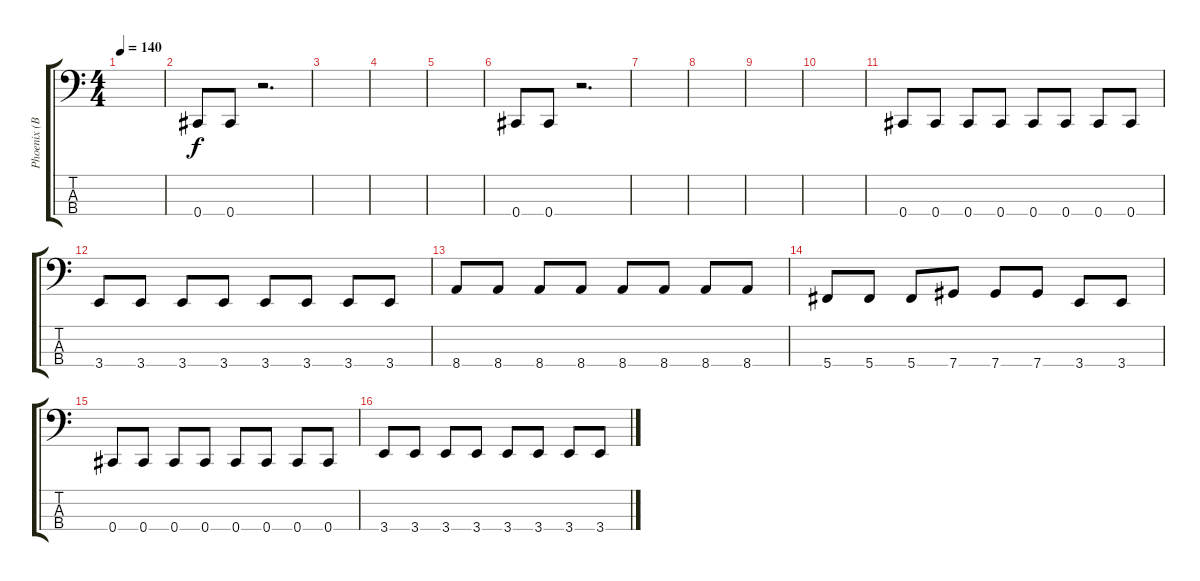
\track ("Phoenix (Bass)" "Phoenix (B") {instrument electricbasspick}
\staff {score tabs}
\tuning (Gb2 Db2 Ab1 Db1) {hide}
\ts (4 4)
\tempo 140
\clef f4
\ks c
|
0.4.8 0.4.8 r.2{d} |
|
|
|
0.4.8 0.4.8 r.2{d} |
|
|
|
|
0.4.8 0.4.8 0.4.8 0.4.8 0.4.8 0.4.8 0.4.8 0.4.8 |
3.4.8 3.4.8 3.4.8 3.4.8 3.4.8 3.4.8 3.4.8 3.4.8 |
8.4.8 8.4.8 8.4.8 8.4.8 8.4.8 8.4.8 8.4.8 8.4.8 |
5.4.8 5.4.8 5.4.8 7.4.8 7.4.8 7.4.8 3.4.8 3.4.8 |
0.4.8 0.4.8 0.4.8 0.4.8 0.4.8 0.4.8 0.4.8 0.4.8 |
3.4.8 3.4.8 3.4.8 3.4.8 3.4.8 3.4.8 3.4.8 3.4.8
